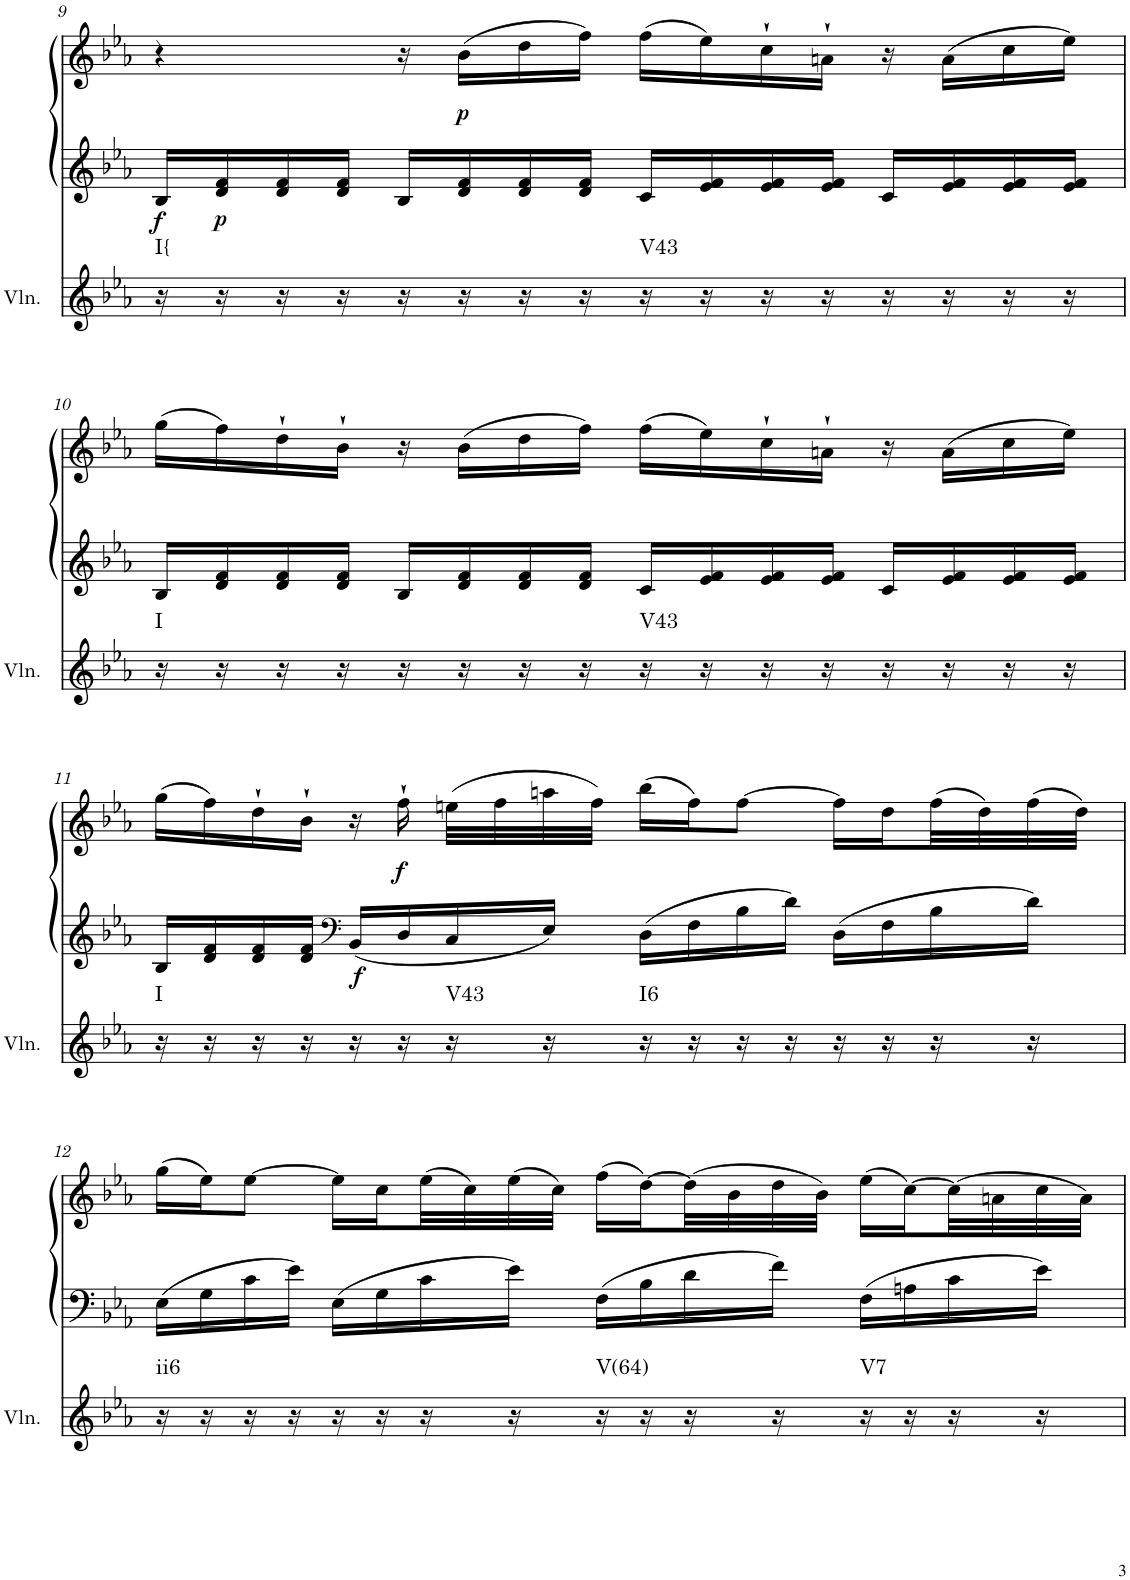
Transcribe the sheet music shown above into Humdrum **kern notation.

**kern	**harte	**kern	**kern	**dynam
*part2	*part2	*part1	*part1	*part1
*staff3	*	*staff2	*staff1	*staff1/2
*I"Violin	*	*I"Klavier linke Hand	*	*
*I'Vln.	*	*	*	*
!!LO:PB:g=z
*clefG2	*	*clefF4	*clefG2	*
*k[b-e-a-]	*	*k[b-e-a-]	*k[b-e-a-]	*
*M4/4	*	*M4/4	*M4/4	*
=9	=9	=9	=9	=9
!	!LO:H:kt=I{	!	!	!LO:DY:b=2
16r	N	16B-/LL	4r	f
!	!	!	!	!LO:DY:b=2
16r	.	16d/ 16f/	.	p
16r	.	16d/ 16f/	.	.
16r	.	16d/ 16f/JJ	.	.
16r	.	16B-/LL	16r	.
!	!	!	!	!LO:DY:b
16r	.	16d/ 16f/	(16b-\LL	p
16r	.	16d/ 16f/	16dd\	.
16r	.	16d/ 16f/JJ	16ff\JJ)	.
!	!LO:H:kt=V43	!	!	!
16r	N	16c/LL	(16ff\LL	.
16r	.	16e-/ 16f/	16ee-\)	.
16r	.	16e-/ 16f/	16cc`\	.
16r	.	16e-/ 16f/JJ	16an`\JJ	.
16r	.	16c/LL	16r	.
16r	.	16e-/ 16f/	(16a\LL	.
16r	.	16e-/ 16f/	16cc\	.
16r	.	16e-/ 16f/JJ	16ee-\JJ)	.
!!LO:LB:g=z
=10	=10	=10	=10	=10
!	!LO:H:kt=I	!	!	!
16r	N	16B-/LL	(16gg\LL	.
16r	.	16d/ 16f/	16ff\)	.
16r	.	16d/ 16f/	16dd`\	.
16r	.	16d/ 16f/JJ	16b-`\JJ	.
16r	.	16B-/LL	16r	.
16r	.	16d/ 16f/	(16b-\LL	.
16r	.	16d/ 16f/	16dd\	.
16r	.	16d/ 16f/JJ	16ff\JJ)	.
!	!LO:H:kt=V43	!	!	!
16r	N	16c/LL	(16ff\LL	.
16r	.	16e-/ 16f/	16ee-\)	.
16r	.	16e-/ 16f/	16cc`\	.
16r	.	16e-/ 16f/JJ	16an`\JJ	.
16r	.	16c/LL	16r	.
16r	.	16e-/ 16f/	(16a\LL	.
16r	.	16e-/ 16f/	16cc\	.
16r	.	16e-/ 16f/JJ	16ee-\JJ)	.
!!LO:LB:g=z
=11	=11	=11	=11	=11
!	!LO:H:kt=I	!	!	!
16r	N	16B-/LL	(16gg\LL	.
16r	.	16d/ 16f/	16ff\)	.
16r	.	16d/ 16f/	16dd`\	.
16r	.	16d/ 16f/JJ	16b-`\JJ	.
*	*	*clefF4	*	*
!	!	!	!	!LO:DY:b=2
16r	.	16BB-/LL	16r	f
!	!	!	!	!LO:DY:b
16r	.	16D/	16ff`\	f
!	!LO:H:kt=V43	!	!	!
16r	N	16C/	(32een\LLL	.
.	.	.	32ff\	.
16r	.	16E-/JJ	32aan\	.
.	.	.	32ff\JJJ)	.
!	!LO:H:kt=I6	!	!	!
16r	N	16D\LL	(16bb-\LL	.
16r	.	16F\	16ff\J)	.
16r	.	16B-\	[8ff\J	.
16r	.	16d\JJ	.	.
16r	.	16D\LL	16ff\LL]	.
16r	.	16F\	16dd\	.
16r	.	16B-\	(32ff\L	.
.	.	.	32dd\)	.
16r	.	16d\JJ	(32ff\	.
.	.	.	32dd\JJJ)	.
!!LO:LB:g=z
=12	=12	=12	=12	=12
!	!LO:H:kt=ii6	!	!	!
16r	N	16E-\LL	(16gg\LL	.
16r	.	16G\	16ee-\J)	.
16r	.	16c\	[8ee-\J	.
16r	.	16e-\JJ	.	.
16r	.	16E-\LL	16ee-\LL]	.
16r	.	16G\	16cc\	.
16r	.	16c\	(32ee-\L	.
.	.	.	32cc\)	.
16r	.	16e-\JJ	(32ee-\	.
.	.	.	32cc\JJJ)	.
!	!LO:H:kt=V(64)	!	!	!
16r	N	16F\LL	(16ff\LL	.
16r	.	16B-\	[16dd\)	.
16r	.	16d\	(32dd\L]	.
.	.	.	32b-\	.
16r	.	16f\JJ	32dd\	.
.	.	.	32b-\JJJ)	.
!	!LO:H:kt=V7	!	!	!
16r	N	16F\LL	(16ee-\LL	.
16r	.	16An\	[16cc\)	.
16r	.	16c\	(32cc\L]	.
.	.	.	32an\	.
16r	.	16e-\JJ	32cc\	.
.	.	.	32a\JJJ)	.
=	=	=	=	=
*-	*-	*-	*-	*-
